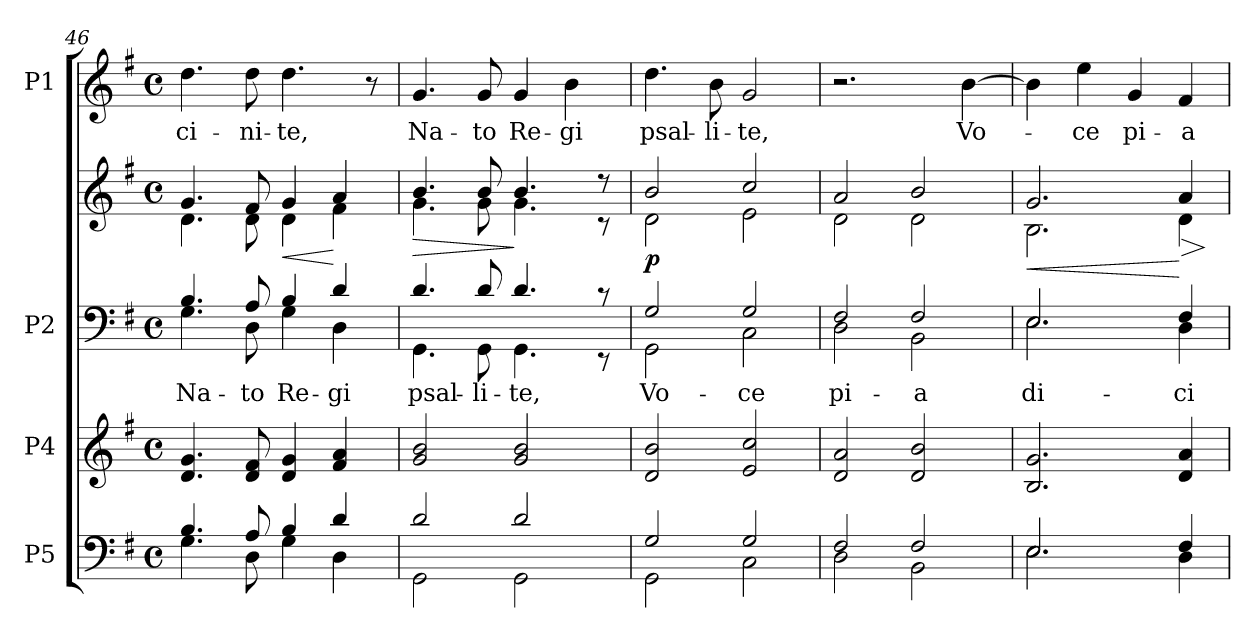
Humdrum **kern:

**kern	**kern	**kern	**text	**kern	**dynam	**kern	**text
*part4	*part3	*part2	*part2	*part2	*part2	*part1	*part1
*staff5	*staff4	*staff3	*staff3	*staff2	*staff2/3	*staff1	*staff1
*I"P5	*I"P4	*I"P2	*	*	*	*I"P1	*
*clefF4	*clefG2	*clefF4	*	*clefG2	*	*clefG2	*
*k[f#]	*k[f#]	*k[f#]	*	*k[f#]	*	*k[f#]	*
*G:	*G:	*G:	*	*G:	*	*G:	*
*M4/4	*M4/4	*M4/4	*	*M4/4	*	*M4/4	*
*met(c)	*met(c)	*met(c)	*	*met(c)	*	*met(c)	*
=46	=46	=46	=46	=46	=46	=46	=46
*^	*	*	*	*	*	*	*
!	!	!	!	!LO:LY:a:color=#000000	!	!	!	!
*	*	*	*^	*	*^	*	*	*
!	!	!	!	!	!	!	!	!	!	!LO:LY:b:color=#000000
4.Bi/	4.Gi\	4.di/ 4.gi	4.Bi/	4.Gi\	Na-	4.gi/	4.di\	.	4.ddi\	-ci-
!	!	!	!	!	!LO:LY:a:color=#000000	!	!	!	!	!
!	!	!	!	!	!	!	!	!	!	!LO:LY:b:color=#000000
8Ai/	8Di\	8di/ 8f#i	8Ai/	8Di\	-to	8f#i/	8di\	.	8ddi\	-ni-
!	!	!	!	!	!LO:LY:a:color=#000000	!	!	!LO:HP:b	!	!
!	!	!	!	!	!	!	!	!	!	!LO:LY:b:color=#000000
4Bi/	4Gi\	4di/ 4gi	4Bi/	4Gi\	Re-	4gi/	4di\	<	4.ddi\	-te,
!	!	!	!	!	!LO:LY:a:color=#000000	!	!	!	!	!
4di/	4Di\	4f#i/ 4ai	4di/	4Di\	-gi	4ai/	4f#i\	[	.	.
.	.	.	.	.	.	.	.	.	8r	.
=47	=47	=47	=47	=47	=47	=47	=47	=47	=47	=47
!	!	!	!	!	!LO:LY:a:color=#000000	!	!	!LO:HP:b	!	!
!	!	!	!	!	!	!	!	!	!	!LO:LY:b:color=#000000
2di/	2GGi\	2gi/ 2bi	4.di/	4.GGi\	psal-	4.bi/	4.gi\	>	4.gi/	Na-
!	!	!	!	!	!LO:LY:a:color=#000000	!	!	!	!	!
!	!	!	!	!	!	!	!	!	!	!LO:LY:b:color=#000000
.	.	.	8di/	8GGi\	-li-	8bi/	8gi\	.	8gi/	-to
!	!	!	!	!	!LO:LY:a:color=#000000	!	!	!	!	!
!	!	!	!	!	!	!	!	!	!	!LO:LY:b:color=#000000
2di/	2GGi\	2gi/ 2bi	4.di/	4.GGi\	-te,	4.bi/	4.gi\	]	4gi/	Re-
!	!	!	!	!	!	!	!	!	!	!LO:LY:b:color=#000000
.	.	.	.	.	.	.	.	.	4bi\	-gi
.	.	.	8r	8r	.	8r	8r	.	.	.
=48	=48	=48	=48	=48	=48	=48	=48	=48	=48	=48
!	!	!	!	!	!LO:LY:a:color=#000000	!	!	!	!	!
!	!	!	!	!	!	!	!	!	!	!LO:LY:b:color=#000000
2Gi/	2GGi\	2di/ 2bi	2Gi/	2GGi\	Vo-	2bi/	2di\	p	4.ddi\	psal-
!	!	!	!	!	!	!	!	!	!	!LO:LY:b:color=#000000
.	.	.	.	.	.	.	.	.	8bi\	-li-
!	!	!	!	!	!LO:LY:a:color=#000000	!	!	!	!	!
!	!	!	!	!	!	!	!	!	!	!LO:LY:b:color=#000000
2Gi/	2Ci\	2ei/ 2cci	2Gi/	2Ci\	-ce	2cci/	2ei\	.	2gi/	-te,
=49	=49	=49	=49	=49	=49	=49	=49	=49	=49	=49
!	!	!	!	!	!LO:LY:a:color=#000000	!	!	!	!	!
2F#i/	2Di\	2di/ 2ai	2F#i/	2Di\	pi-	2ai/	2di\	.	2.r	.
!	!	!	!	!	!LO:LY:a:color=#000000	!	!	!	!	!
2F#i/	2BBi\	2di/ 2bi	2F#i/	2BBi\	-a	2bi/	2di\	.	.	.
!	!	!	!	!	!	!	!	!	!	!LO:LY:b:color=#000000
.	.	.	.	.	.	.	.	.	[4bi\	Vo-
!!LO:LB:g=z
=50	=50	=50	=50	=50	=50	=50	=50	=50	=50	=50
!	!	!	!	!	!LO:LY:a:color=#000000	!	!	!LO:HP:b	!	!
2.Ei/	2.Ei\	2.Bi/ 2.gi	2.Ei/	2.Ei\	di-	2.gi/	2.Bi\	<	4bi\]	.
!	!	!	!	!	!	!	!	!	!	!LO:LY:b:color=#000000
.	.	.	.	.	.	.	.	.	4eei\	-ce
!	!	!	!	!	!	!	!	!	!	!LO:LY:b:color=#000000
.	.	.	.	.	.	.	.	.	4gi/	pi-
!	!	!	!	!	!LO:LY:a:color=#000000	!	!	!LO:HP:b	!	!
!	!	!	!	!	!	!	!	!	!	!LO:LY:b:color=#000000
4F#i/	4Di\	4di/ 4ai	4F#i/	4Di\	-ci-	4ai/	4di\	> [	4f#i/	-a
*	*	*	*v	*v	*	*	*	*	*	*
*v	*v	*	*	*	*v	*v	*	*	*
.	.	.	.	.	]	.	.
=	=	=	=	=	=	=	=
*-	*-	*-	*-	*-	*-	*-	*-
